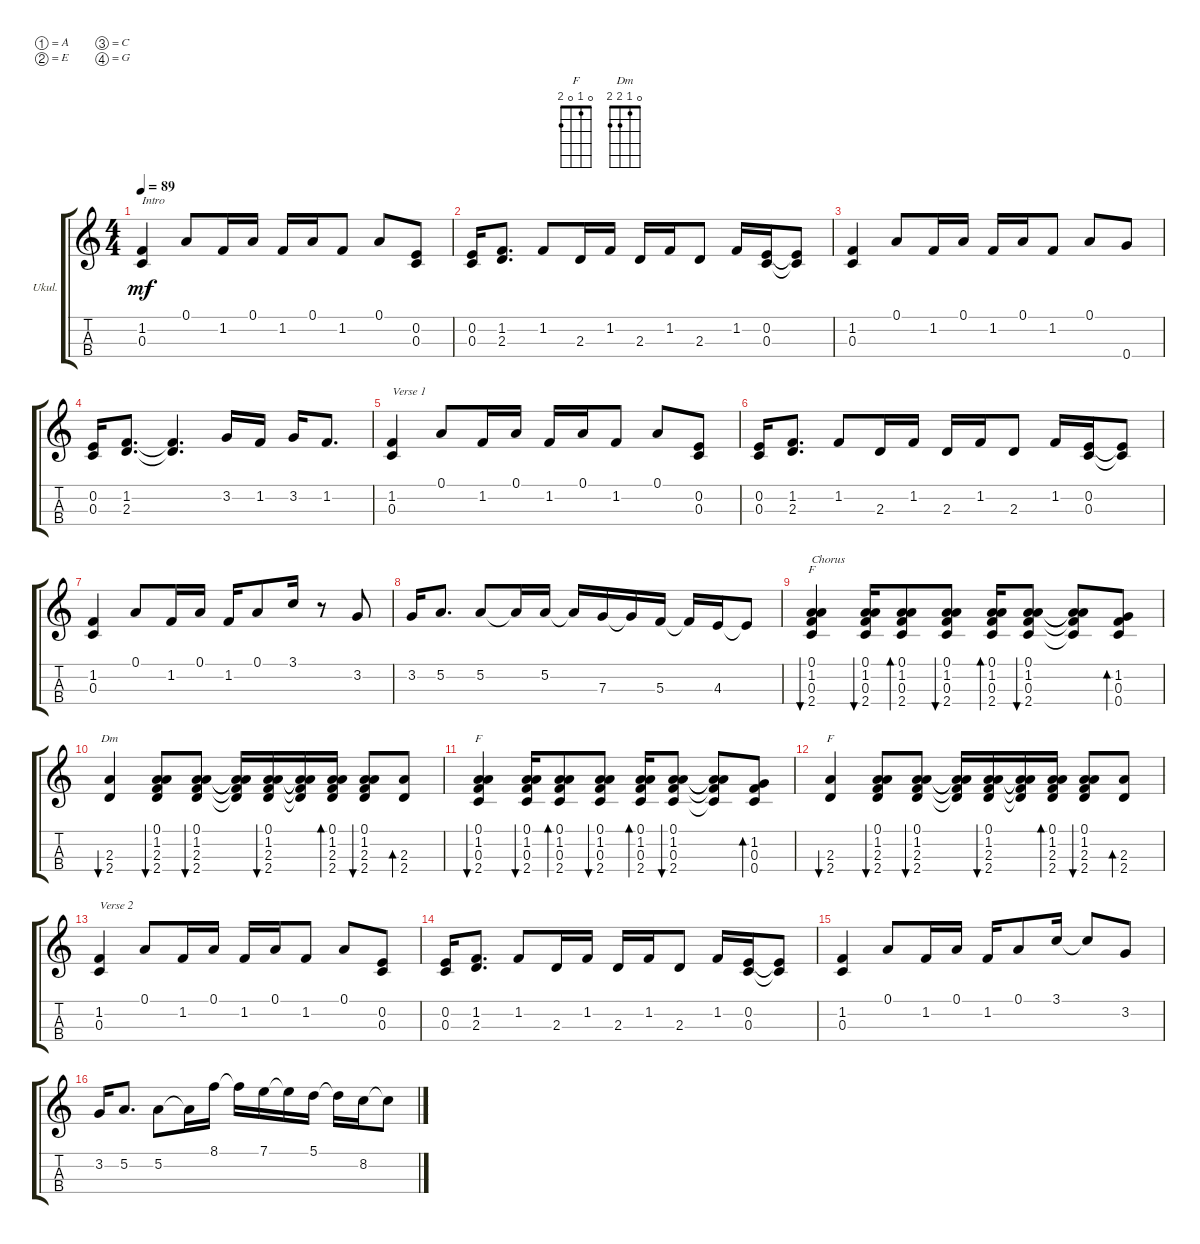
\defaultSystemsLayout 4
\bracketExtendMode groupsimilarinstruments
\firstSystemTrackNameOrientation horizontal
\otherSystemsTrackNameOrientation horizontal
\track ("Ukulele" "Ukul.") {instrument shamisen}
\staff {score tabs}
\tuning (A4 E4 C4 G4)
\chord ("F" 0 1 0 2)
\chord ("Dm" 0 1 2 2)
\ts (4 4)
\tempo 89
\clef g2
\ks c
(0.3 1.2).4{txt "Intro" dy mf instrument shamisen} 0.1.8 1.2.16 0.1.16 1.2.16 0.1.16 1.2.8 0.1.8 (0.2 0.3).8 |
(0.3 0.2).16 (1.2 2.3).8{d} 1.2.8 2.3.16 1.2.16 2.3.16 1.2.16 2.3.8 1.2.16 (0.2 0.3).16 (0.2{t} 0.3{t}).8 |
(0.3 1.2).4 0.1.8 1.2.16 0.1.16 1.2.16 0.1.16 1.2.8 0.1.8 0.4.8 |
(0.2 0.3).16 (1.2 2.3).8{d} (2.3{t} 1.2{t}).4{d} 3.2.16 1.2.16 3.2.16 1.2.8{d} |
(0.3 1.2).4{txt "Verse 1"} 0.1.8 1.2.16 0.1.16 1.2.16 0.1.16 1.2.8 0.1.8 (0.2 0.3).8 |
(0.3 0.2).16 (1.2 2.3).8{d} 1.2.8 2.3.16 1.2.16 2.3.16 1.2.16 2.3.8 1.2.16 (0.2 0.3).16 (0.2{t} 0.3{t}).8 |
(0.3 1.2).4 0.1.8 1.2.16 0.1.16 1.2.16 0.1.8 3.1.16 r.8 3.2.8 |
3.2.16 5.2.8{d} 5.2.8 5.2{t}.16 5.2.16 5.2{t}.16 7.3.16 7.3{t}.16 5.3.16 5.3{t}.16 4.3.16 4.3{t}.8 |
(2.4 0.3 1.2 0.1).4{bu 30 ch "F" txt "Chorus"} (2.4 0.3 1.2 0.1).16{bu 30} (2.4 0.3 1.2 0.1).8{bd 30} (2.4 0.3 1.2 0.1).8{bu 30} (2.4 0.3 1.2 0.1).16{bd 30} (2.4 0.3 1.2 0.1).8{bu 30} (2.4{t} 0.3{t} 1.2{t} 0.1{t}).8 (0.4 0.3 1.2).8{bd 30} |
(2.4 2.3).4{bu 30 ch "Dm"} (2.4 2.3 1.2 0.1).8{bu 30} (2.4 2.3 1.2 0.1).8{bu 30} (2.4{t} 2.3{t} 1.2{t} 0.1{t}).16 (2.4 2.3 1.2 0.1).16{bu 30} (2.4{t} 2.3{t} 1.2{t} 0.1{t}).16 (2.4 2.3 1.2 0.1).16{bd 30} (2.4 2.3 1.2 0.1).8{bu 30} (2.4 2.3).8{bd 30} |
(2.4 0.3 1.2 0.1).4{bu 30 ch "F"} (2.4 0.3 1.2 0.1).16{bu 30} (2.4 0.3 1.2 0.1).8{bd 30} (2.4 0.3 1.2 0.1).8{bu 30} (2.4 0.3 1.2 0.1).16{bd 30} (2.4 0.3 1.2 0.1).8{bu 30} (2.4{t} 0.3{t} 1.2{t} 0.1{t}).8 (0.4 0.3 1.2).8{bd 30} |
(2.4 2.3).4{bu 30 ch "F"} (2.4 2.3 1.2 0.1).8{bu 30} (2.4 2.3 1.2 0.1).8{bu 30} (2.4{t} 2.3{t} 1.2{t} 0.1{t}).16 (2.4 2.3 1.2 0.1).16{bu 30} (2.4{t} 2.3{t} 1.2{t} 0.1{t}).16 (2.4 2.3 1.2 0.1).16{bd 30} (2.4 2.3 1.2 0.1).8{bu 30} (2.4 2.3).8{bd 30} |
(0.3 1.2).4{txt "Verse 2"} 0.1.8 1.2.16 0.1.16 1.2.16 0.1.16 1.2.8 0.1.8 (0.2 0.3).8 |
(0.3 0.2).16 (1.2 2.3).8{d} 1.2.8 2.3.16 1.2.16 2.3.16 1.2.16 2.3.8 1.2.16 (0.2 0.3).16 (0.2{t} 0.3{t}).8 |
(0.3 1.2).4 0.1.8 1.2.16 0.1.16 1.2.16 0.1.8 3.1.16 3.1{t}.8 3.2.8 |
3.2.16 5.2.8{d} 5.2.8 5.2{t}.16 8.1.16 8.1{t}.16 7.1.16 7.1{t}.16 5.1.16 5.1{t}.16 8.2.16 8.2{t}.8
